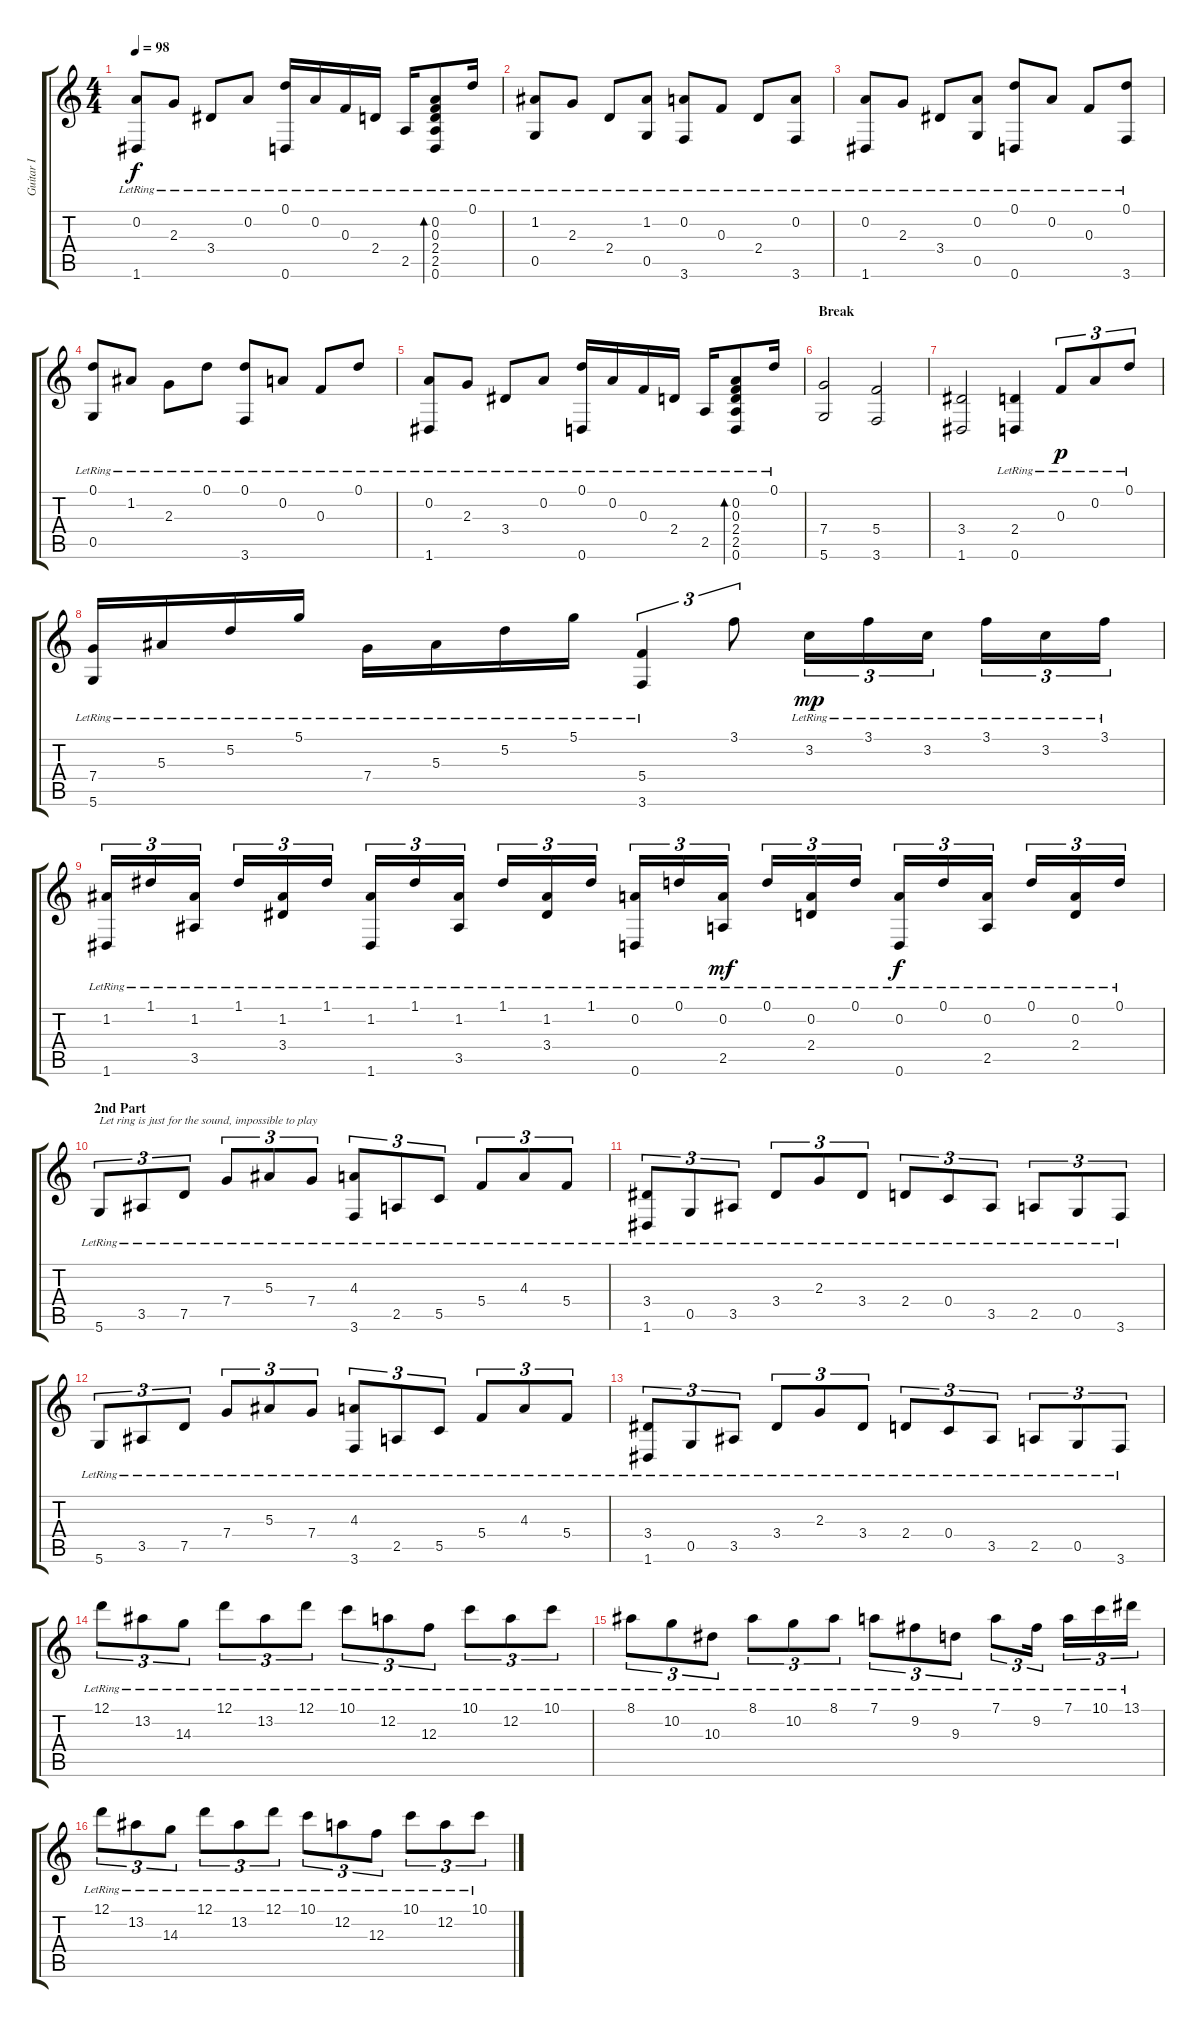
\track ("Guitar I" "Guitar I") {instrument acousticguitarsteel}
\staff {score tabs}
\tuning (D4 A3 F3 C3 G2 D2) {hide}
\ts (4 4)
\tempo 98
\clef g2
\ks c
(0.2{lr} 1.6{lr}).8{dy f} 2.3{lr}.8 3.4{lr}.8 0.2{lr}.8 (0.1{lr} 0.6{lr}).16 0.2{lr}.16 0.3{lr}.16 2.4{lr}.16 2.5{lr}.16 (0.2{lr} 0.3{lr} 2.4{lr} 2.5{lr} 0.6{lr}).8{bd 240} 0.1{lr}.16 |
(1.2{lr} 0.5{lr}).8 2.3{lr}.8 2.4{lr}.8 (1.2{lr} 0.5).8 (0.2{lr} 3.6{lr}).8 0.3{lr}.8 2.4{lr}.8 (0.2{lr} 3.6).8 |
(0.2{lr} 1.6{lr}).8 2.3{lr}.8 3.4{lr}.8 (0.2{lr} 0.5).8 (0.1{lr} 0.6{lr}).8 0.2{lr}.8 0.3{lr}.8 (0.1{lr} 3.6).8 |
(0.1{lr} 0.5{lr}).8 1.2{lr}.8 2.3{lr}.8 0.1{lr}.8 (0.1{lr} 3.6{lr}).8 0.2{lr}.8 0.3{lr}.8 0.1{lr}.8 |
(0.2{lr} 1.6{lr}).8 2.3{lr}.8 3.4{lr}.8 0.2{lr}.8 (0.1{lr} 0.6{lr}).16 0.2{lr}.16 0.3{lr}.16 2.4{lr}.16 2.5{lr}.16 (0.2{lr} 0.3{lr} 2.4{lr} 2.5{lr} 0.6{lr}).8{bd 240} 0.1{lr}.16 |
\section ("" "Break")
(7.4 5.6).2 (5.4 3.6).2 |
(3.4 1.6).2 (2.4{lr} 0.6{lr}).4 0.3{lr}.8{tu (3 2) dy p} 0.2{lr}.8{tu (3 2)} 0.1{lr}.8{tu (3 2)} |
(7.4{lr} 5.6{lr}).16 5.3{lr}.16 5.2{lr}.16 5.1{lr}.16 7.4{lr}.16 5.3{lr}.16 5.2{lr}.16 5.1{lr}.16 (5.4{lr} 3.6{lr}).4{tu (3 2)} 3.1.8{tu (3 2)} 3.2{lr}.16{tu (3 2) dy mp} 3.1{lr}.16{tu (3 2)} 3.2{lr}.16{tu (3 2)} 3.1{lr}.16{tu (3 2)} 3.2{lr}.16{tu (3 2)} 3.1{lr}.16{tu (3 2)} |
(1.2{lr} 1.6{lr}).16{tu (3 2)} 1.1{lr}.16{tu (3 2)} (1.2{lr} 3.5{lr}).16{tu (3 2)} 1.1{lr}.16{tu (3 2)} (1.2{lr} 3.4{lr}).16{tu (3 2)} 1.1{lr}.16{tu (3 2)} (1.2{lr} 1.6{lr}).16{tu (3 2)} 1.1{lr}.16{tu (3 2)} (1.2{lr} 3.5{lr}).16{tu (3 2)} 1.1{lr}.16{tu (3 2)} (1.2{lr} 3.4{lr}).16{tu (3 2)} 1.1{lr}.16{tu (3 2)} (0.2{lr} 0.6{lr}).16{tu (3 2)} 0.1{lr}.16{tu (3 2)} (0.2{lr} 2.5{lr}).16{tu (3 2) dy mf} 0.1{lr}.16{tu (3 2)} (0.2{lr} 2.4{lr}).16{tu (3 2)} 0.1{lr}.16{tu (3 2)} (0.2{lr} 0.6{lr}).16{tu (3 2) dy f} 0.1{lr}.16{tu (3 2)} (0.2{lr} 2.5{lr}).16{tu (3 2)} 0.1{lr}.16{tu (3 2)} (0.2{lr} 2.4{lr}).16{tu (3 2)} 0.1{lr}.16{tu (3 2)} |
\section ("" "2nd Part")
5.6{lr}.8{tu (3 2) txt "Let ring is just for the sound, impossible to play"} 3.5{lr}.8{tu (3 2)} 7.5{lr}.8{tu (3 2)} 7.4{lr}.8{tu (3 2)} 5.3{lr}.8{tu (3 2)} 7.4{lr}.8{tu (3 2)} (4.3{lr} 3.6{lr}).8{tu (3 2)} 2.5{lr}.8{tu (3 2)} 5.5{lr}.8{tu (3 2)} 5.4{lr}.8{tu (3 2)} 4.3{lr}.8{tu (3 2)} 5.4{lr}.8{tu (3 2)} |
(3.4{lr} 1.6{lr}).8{tu (3 2)} 0.5{lr}.8{tu (3 2)} 3.5{lr}.8{tu (3 2)} 3.4{lr}.8{tu (3 2)} 2.3{lr}.8{tu (3 2)} 3.4{lr}.8{tu (3 2)} 2.4{lr}.8{tu (3 2)} 0.4{lr}.8{tu (3 2)} 3.5{lr}.8{tu (3 2)} 2.5{lr}.8{tu (3 2)} 0.5{lr}.8{tu (3 2)} 3.6{lr}.8{tu (3 2)} |
5.6{lr}.8{tu (3 2)} 3.5{lr}.8{tu (3 2)} 7.5{lr}.8{tu (3 2)} 7.4{lr}.8{tu (3 2)} 5.3{lr}.8{tu (3 2)} 7.4{lr}.8{tu (3 2)} (4.3{lr} 3.6{lr}).8{tu (3 2)} 2.5{lr}.8{tu (3 2)} 5.5{lr}.8{tu (3 2)} 5.4{lr}.8{tu (3 2)} 4.3{lr}.8{tu (3 2)} 5.4{lr}.8{tu (3 2)} |
(3.4{lr} 1.6{lr}).8{tu (3 2)} 0.5{lr}.8{tu (3 2)} 3.5{lr}.8{tu (3 2)} 3.4{lr}.8{tu (3 2)} 2.3{lr}.8{tu (3 2)} 3.4{lr}.8{tu (3 2)} 2.4{lr}.8{tu (3 2)} 0.4{lr}.8{tu (3 2)} 3.5{lr}.8{tu (3 2)} 2.5{lr}.8{tu (3 2)} 0.5{lr}.8{tu (3 2)} 3.6{lr}.8{tu (3 2)} |
12.1{lr}.8{tu (3 2)} 13.2{lr}.8{tu (3 2)} 14.3{lr}.8{tu (3 2)} 12.1{lr}.8{tu (3 2)} 13.2{lr}.8{tu (3 2)} 12.1{lr}.8{tu (3 2)} 10.1{lr}.8{tu (3 2)} 12.2{lr}.8{tu (3 2)} 12.3{lr}.8{tu (3 2)} 10.1{lr}.8{tu (3 2)} 12.2{lr}.8{tu (3 2)} 10.1{lr}.8{tu (3 2)} |
8.1{lr}.8{tu (3 2)} 10.2{lr}.8{tu (3 2)} 10.3{lr}.8{tu (3 2)} 8.1{lr}.8{tu (3 2)} 10.2{lr}.8{tu (3 2)} 8.1{lr}.8{tu (3 2)} 7.1{lr}.8{tu (3 2)} 9.2{lr}.8{tu (3 2)} 9.3{lr}.8{tu (3 2)} 7.1{lr}.8{tu (3 2)} 9.2{lr}.16{tu (3 2)} 7.1{lr}.16{tu (3 2)} 10.1{lr}.16{tu (3 2)} 13.1{lr}.16{tu (3 2)} |
12.1{lr}.8{tu (3 2)} 13.2{lr}.8{tu (3 2)} 14.3{lr}.8{tu (3 2)} 12.1{lr}.8{tu (3 2)} 13.2{lr}.8{tu (3 2)} 12.1{lr}.8{tu (3 2)} 10.1{lr}.8{tu (3 2)} 12.2{lr}.8{tu (3 2)} 12.3{lr}.8{tu (3 2)} 10.1{lr}.8{tu (3 2)} 12.2{lr}.8{tu (3 2)} 10.1{lr}.8{tu (3 2)}
